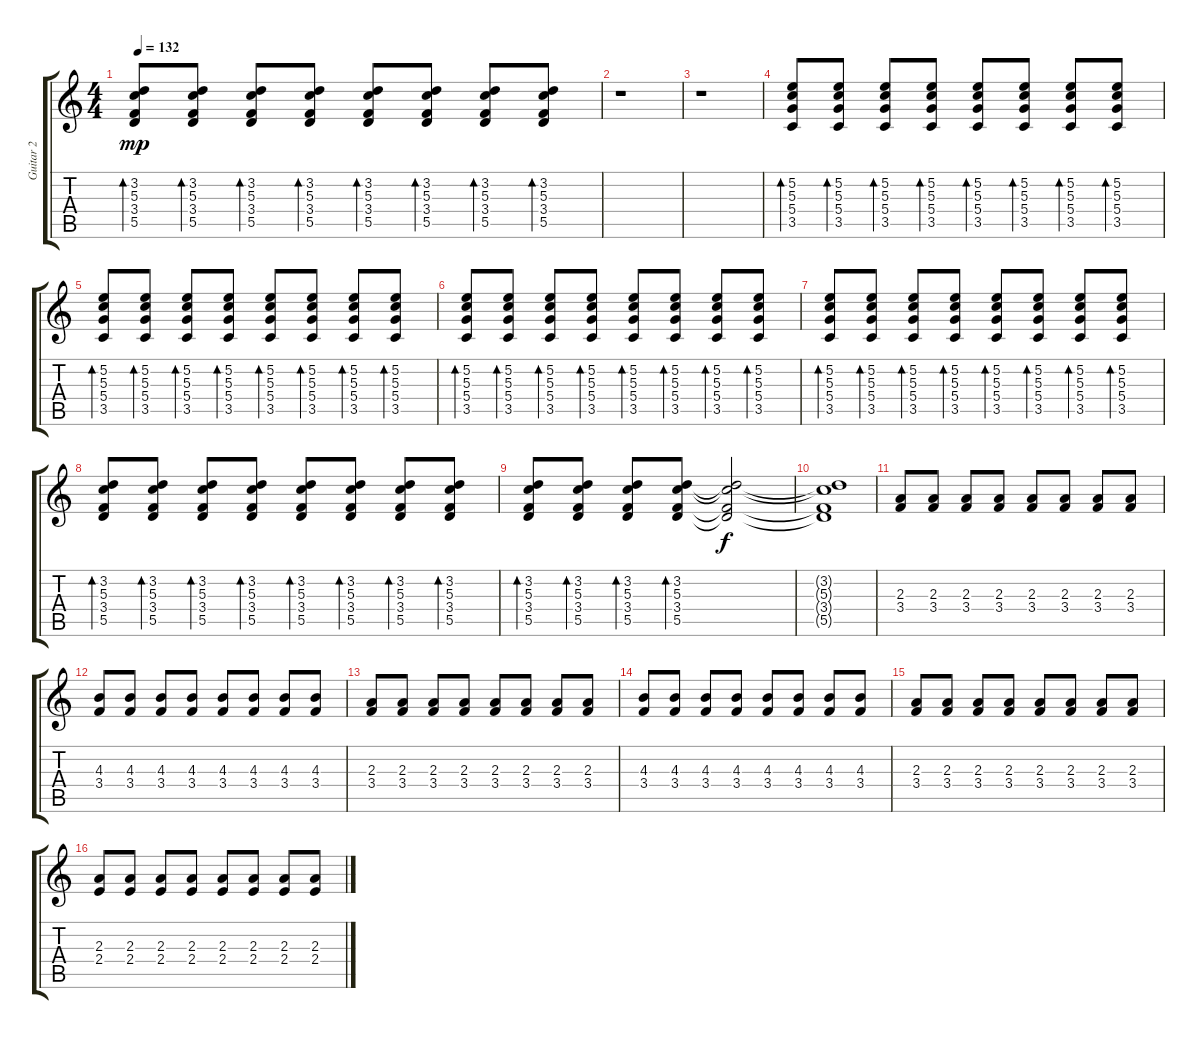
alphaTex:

\track ("Guitar 2" "Guitar 2") {instrument electricguitarmuted}
\staff {score tabs}
\tuning (E4 B3 G3 D3 A2 E2) {hide}
\ts (4 4)
\tempo 132
\clef g2
\ks c
(3.2 5.3 3.4 5.5).8{bd 60 dy mp} (3.2 5.3 3.4 5.5).8{bd 60} (3.2 5.3 3.4 5.5).8{bd 60} (3.2 5.3 3.4 5.5).8{bd 60} (3.2 5.3 3.4 5.5).8{bd 60} (3.2 5.3 3.4 5.5).8{bd 60} (3.2 5.3 3.4 5.5).8{bd 60} (3.2 5.3 3.4 5.5).8{bd 60} |
r.1 |
r.1 |
(5.2 5.3 5.4 3.5).8{bd 60} (5.2 5.3 5.4 3.5).8{bd 60} (5.2 5.3 5.4 3.5).8{bd 60} (5.2 5.3 5.4 3.5).8{bd 60} (5.2 5.3 5.4 3.5).8{bd 60} (5.2 5.3 5.4 3.5).8{bd 60} (5.2 5.3 5.4 3.5).8{bd 60} (5.2 5.3 5.4 3.5).8{bd 60} |
(5.2 5.3 5.4 3.5).8{bd 60} (5.2 5.3 5.4 3.5).8{bd 60} (5.2 5.3 5.4 3.5).8{bd 60} (5.2 5.3 5.4 3.5).8{bd 60} (5.2 5.3 5.4 3.5).8{bd 60} (5.2 5.3 5.4 3.5).8{bd 60} (5.2 5.3 5.4 3.5).8{bd 60} (5.2 5.3 5.4 3.5).8{bd 60} |
(5.2 5.3 5.4 3.5).8{bd 60} (5.2 5.3 5.4 3.5).8{bd 60} (5.2 5.3 5.4 3.5).8{bd 60} (5.2 5.3 5.4 3.5).8{bd 60} (5.2 5.3 5.4 3.5).8{bd 60} (5.2 5.3 5.4 3.5).8{bd 60} (5.2 5.3 5.4 3.5).8{bd 60} (5.2 5.3 5.4 3.5).8{bd 60} |
(5.2 5.3 5.4 3.5).8{bd 60} (5.2 5.3 5.4 3.5).8{bd 60} (5.2 5.3 5.4 3.5).8{bd 60} (5.2 5.3 5.4 3.5).8{bd 60} (5.2 5.3 5.4 3.5).8{bd 60} (5.2 5.3 5.4 3.5).8{bd 60} (5.2 5.3 5.4 3.5).8{bd 60} (5.2 5.3 5.4 3.5).8{bd 60} |
(3.2 5.3 3.4 5.5).8{bd 60} (3.2 5.3 3.4 5.5).8{bd 60} (3.2 5.3 3.4 5.5).8{bd 60} (3.2 5.3 3.4 5.5).8{bd 60} (3.2 5.3 3.4 5.5).8{bd 60} (3.2 5.3 3.4 5.5).8{bd 60} (3.2 5.3 3.4 5.5).8{bd 60} (3.2 5.3 3.4 5.5).8{bd 60} |
(3.2 5.3 3.4 5.5).8{bd 60} (3.2 5.3 3.4 5.5).8{bd 60} (3.2 5.3 3.4 5.5).8{bd 60} (3.2 5.3 3.4 5.5).8{bd 60} (3.2{t} 5.3{t} 3.4{t} 5.5{t}).2{dy f} |
(3.2{t} 5.3{t} 3.4{t} 5.5{t}).1 |
(2.3 3.4).8 (2.3 3.4).8 (2.3 3.4).8 (2.3 3.4).8 (2.3 3.4).8 (2.3 3.4).8 (2.3 3.4).8 (2.3 3.4).8 |
(4.3 3.4).8 (4.3 3.4).8 (4.3 3.4).8 (4.3 3.4).8 (4.3 3.4).8 (4.3 3.4).8 (4.3 3.4).8 (4.3 3.4).8 |
(2.3 3.4).8 (2.3 3.4).8 (2.3 3.4).8 (2.3 3.4).8 (2.3 3.4).8 (2.3 3.4).8 (2.3 3.4).8 (2.3 3.4).8 |
(4.3 3.4).8 (4.3 3.4).8 (4.3 3.4).8 (4.3 3.4).8 (4.3 3.4).8 (4.3 3.4).8 (4.3 3.4).8 (4.3 3.4).8 |
(2.3 3.4).8 (2.3 3.4).8 (2.3 3.4).8 (2.3 3.4).8 (2.3 3.4).8 (2.3 3.4).8 (2.3 3.4).8 (2.3 3.4).8 |
(2.3 2.4).8 (2.3 2.4).8 (2.3 2.4).8 (2.3 2.4).8 (2.3 2.4).8 (2.3 2.4).8 (2.3 2.4).8 (2.3 2.4).8
